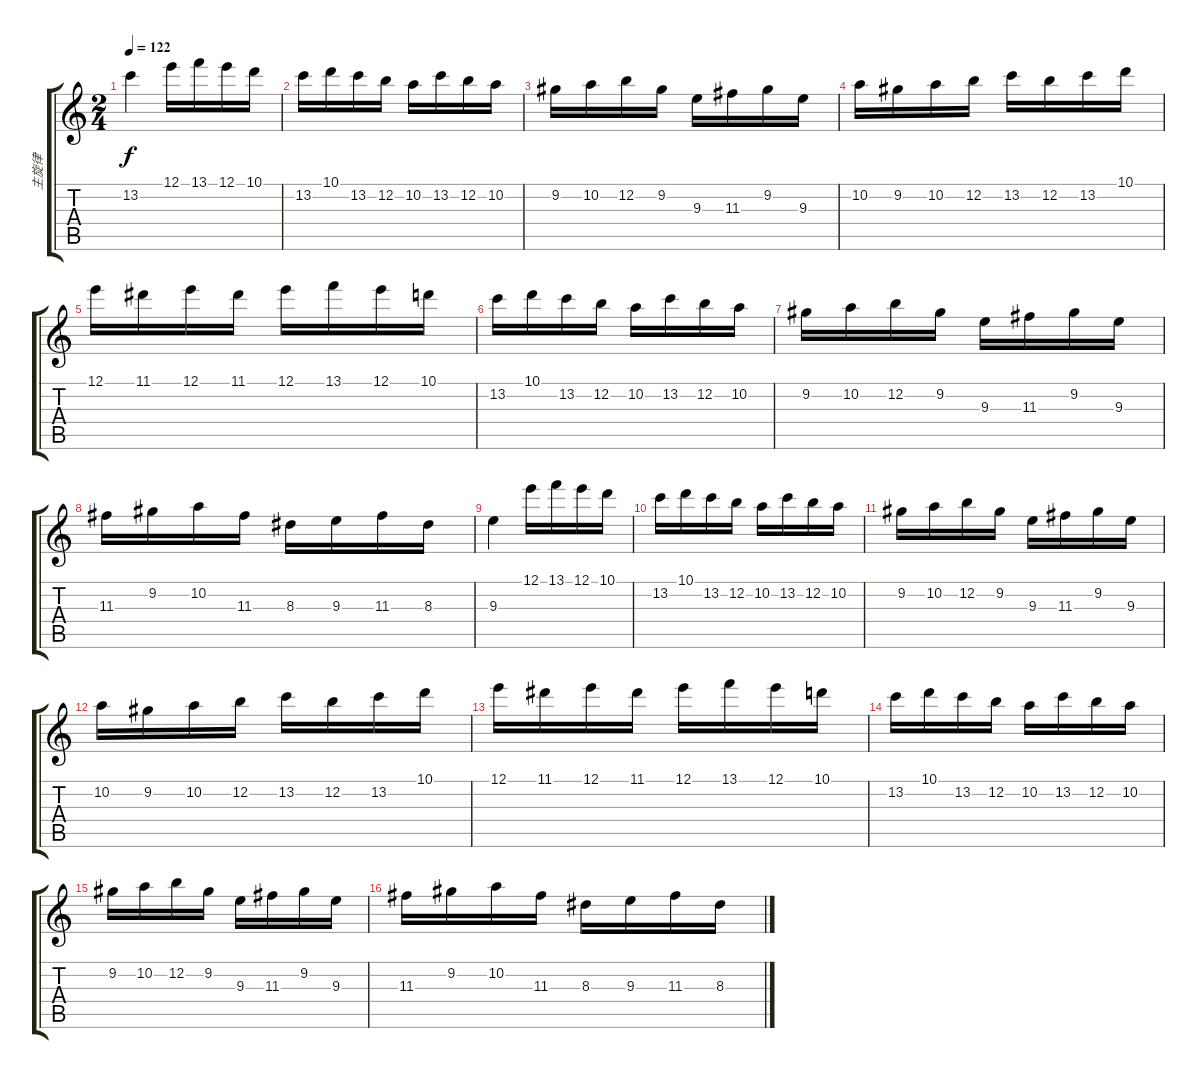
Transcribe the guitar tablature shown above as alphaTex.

\track ("主旋律" "主旋律") {instrument overdrivenguitar}
\staff {score tabs}
\tuning (E4 B3 G3 D3 A2 E2) {hide}
\ts (2 4)
\tempo 122
\clef g2
\ks c
13.2.4{dy f} 12.1.16 13.1.16 12.1.16 10.1.16 |
13.2.16 10.1.16 13.2.16 12.2.16 10.2.16 13.2.16 12.2.16 10.2.16 |
9.2.16 10.2.16 12.2.16 9.2.16 9.3.16 11.3.16 9.2.16 9.3.16 |
10.2.16 9.2.16 10.2.16 12.2.16 13.2.16 12.2.16 13.2.16 10.1.16 |
12.1.16 11.1.16 12.1.16 11.1.16 12.1.16 13.1.16 12.1.16 10.1.16 |
13.2.16 10.1.16 13.2.16 12.2.16 10.2.16 13.2.16 12.2.16 10.2.16 |
9.2.16 10.2.16 12.2.16 9.2.16 9.3.16 11.3.16 9.2.16 9.3.16 |
11.3.16 9.2.16 10.2.16 11.3.16 8.3.16 9.3.16 11.3.16 8.3.16 |
9.3.4 12.1.16 13.1.16 12.1.16 10.1.16 |
13.2.16 10.1.16 13.2.16 12.2.16 10.2.16 13.2.16 12.2.16 10.2.16 |
9.2.16 10.2.16 12.2.16 9.2.16 9.3.16 11.3.16 9.2.16 9.3.16 |
10.2.16 9.2.16 10.2.16 12.2.16 13.2.16 12.2.16 13.2.16 10.1.16 |
12.1.16 11.1.16 12.1.16 11.1.16 12.1.16 13.1.16 12.1.16 10.1.16 |
13.2.16 10.1.16 13.2.16 12.2.16 10.2.16 13.2.16 12.2.16 10.2.16 |
9.2.16 10.2.16 12.2.16 9.2.16 9.3.16 11.3.16 9.2.16 9.3.16 |
11.3.16 9.2.16 10.2.16 11.3.16 8.3.16 9.3.16 11.3.16 8.3.16
